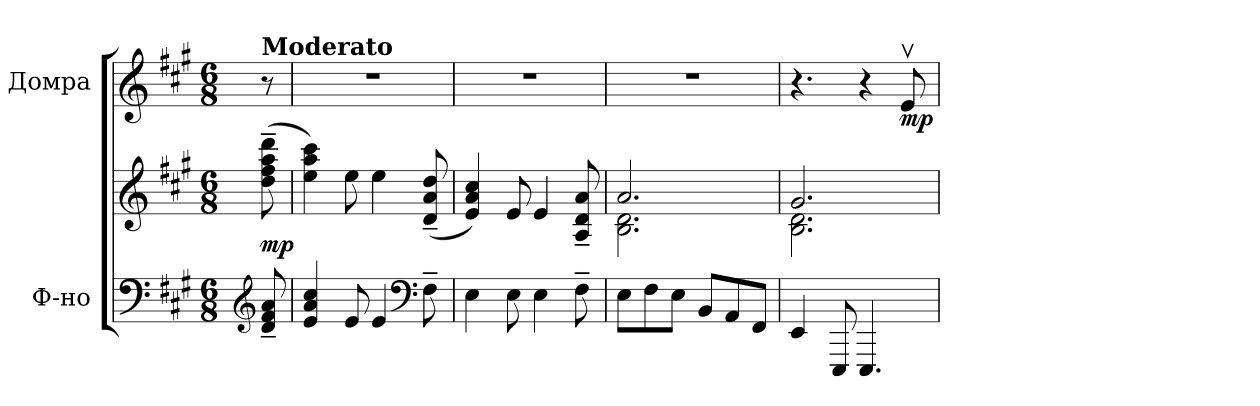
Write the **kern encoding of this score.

**kern	**kern	**dynam	**kern	**dynam
*part2	*part2	*part2	*part1	*part1
*staff3	*staff2	*staff2/3	*staff1	*staff1
*I"Ф-но	*	*	*I"Домра	*
!!LO:PB:g=z
*clefF4	*clefG2	*	*clefG2	*
*k[f#c#g#]	*k[f#c#g#]	*	*k[f#c#g#]	*
*A:	*A:	*	*A:	*
*M6/8	*M6/8	*	*M6/8	*
=1	=1	=1	=1	=1
8ryy	8ryy	.	8ryy	.
*clefG2	*	*	*	*
*	*	*	*MM100	*
!	!	!	!LO:TX:a:B:t=Moderato	!
8di/~ 8f#i~ 8ai~	(8ddi\~ 8ff#i~ 8aai~ 8dddi~	mp	8r	.
=2	=2	=2	=2	=2
!	!	!	!LO:N:vis=1	!
4ei/ 4ai 4cc#i	4eei\ 4aai 4ccc#i)	.	2.r	.
8ei/	8eei\	.	.	.
4ei/	4eei\	.	.	.
*clefF4	*	*	*	*
8F#~i\	(8di/~ 8ai~ 8ddi~	.	.	.
=3	=3	=3	=3	=3
!	!	!	!LO:N:vis=1	!
4Ei\	4ei/ 4ai 4cc#i)	.	2.r	.
8Ei\	8ei/	.	.	.
4Ei\	4ei/	.	.	.
8F#~i\	8Ai/~ 8di~ 8ai~	.	.	.
=4	=4	=4	=4	=4
*	*^	*	*	*
!	!	!	!	!LO:N:vis=1	!
8Ei\L	2.ai/	2.Bi\ 2.di	.	2.r	.
8F#i\	.	.	.	.	.
8Ei\J	.	.	.	.	.
8BBi/L	.	.	.	.	.
8AAi/	.	.	.	.	.
8FF#i/J	.	.	.	.	.
=5	=5	=5	=5	=5	=5
4EEi/	2.g#i/	2.Bi\ 2.di	.	4.r	.
8EEEi/	.	.	.	.	.
4.EEEi/	.	.	.	4r	.
.	.	.	.	8evi/	mp
*	*v	*v	*	*	*
=	=	=	=	=
*-	*-	*-	*-	*-
